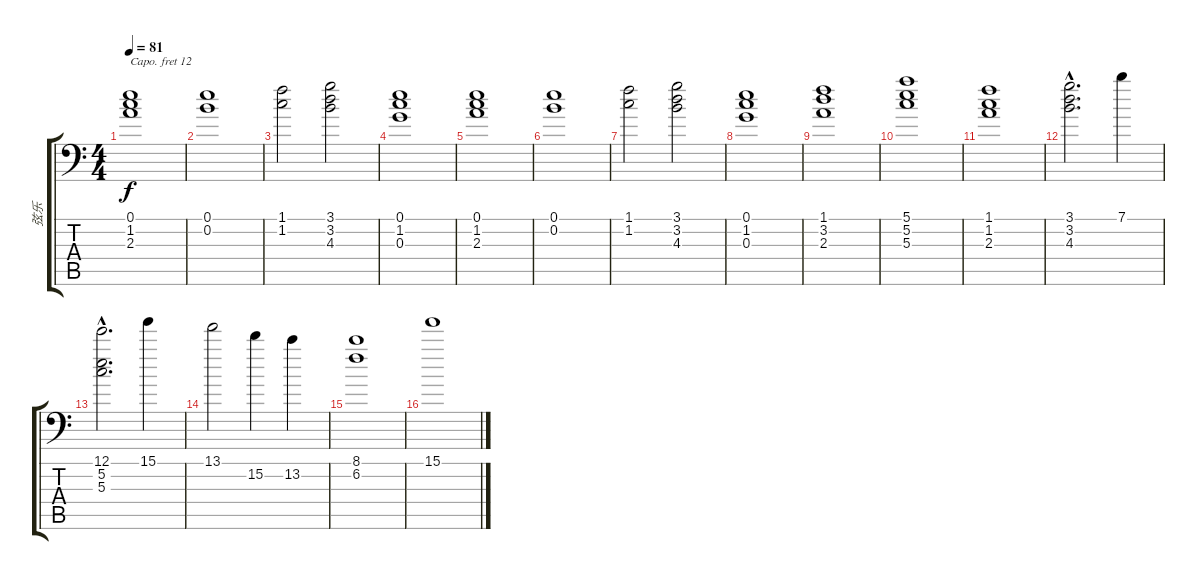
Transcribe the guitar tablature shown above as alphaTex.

\track ("弦乐" "弦乐") {instrument stringensemble1}
\staff {score tabs}
\capo 12
\tuning (E4 B3 G3 D3 A2 D1) {hide}
\ts (4 4)
\tempo 81
\clef f4
\ks c
(0.1 1.2 2.3).1{dy f} |
(0.1 0.2).1 |
(1.1 1.2).2 (3.1 3.2 4.3).2 |
(0.1 1.2 0.3).1 |
(0.1 1.2 2.3).1 |
(0.1 0.2).1 |
(1.1 1.2).2 (3.1 3.2 4.3).2 |
(0.1 1.2 0.3).1 |
(1.1 3.2 2.3).1 |
(5.1 5.2 5.3).1 |
(1.1 1.2 2.3).1 |
(3.1{hac} 3.2{hac} 4.3{hac}).2{d} 7.1.4 |
(12.1{hac} 5.2{hac} 5.3{hac}).2{d} 15.1.4 |
13.1.2 15.2.4 13.2.4 |
(8.1 6.2).1 |
15.1.1
